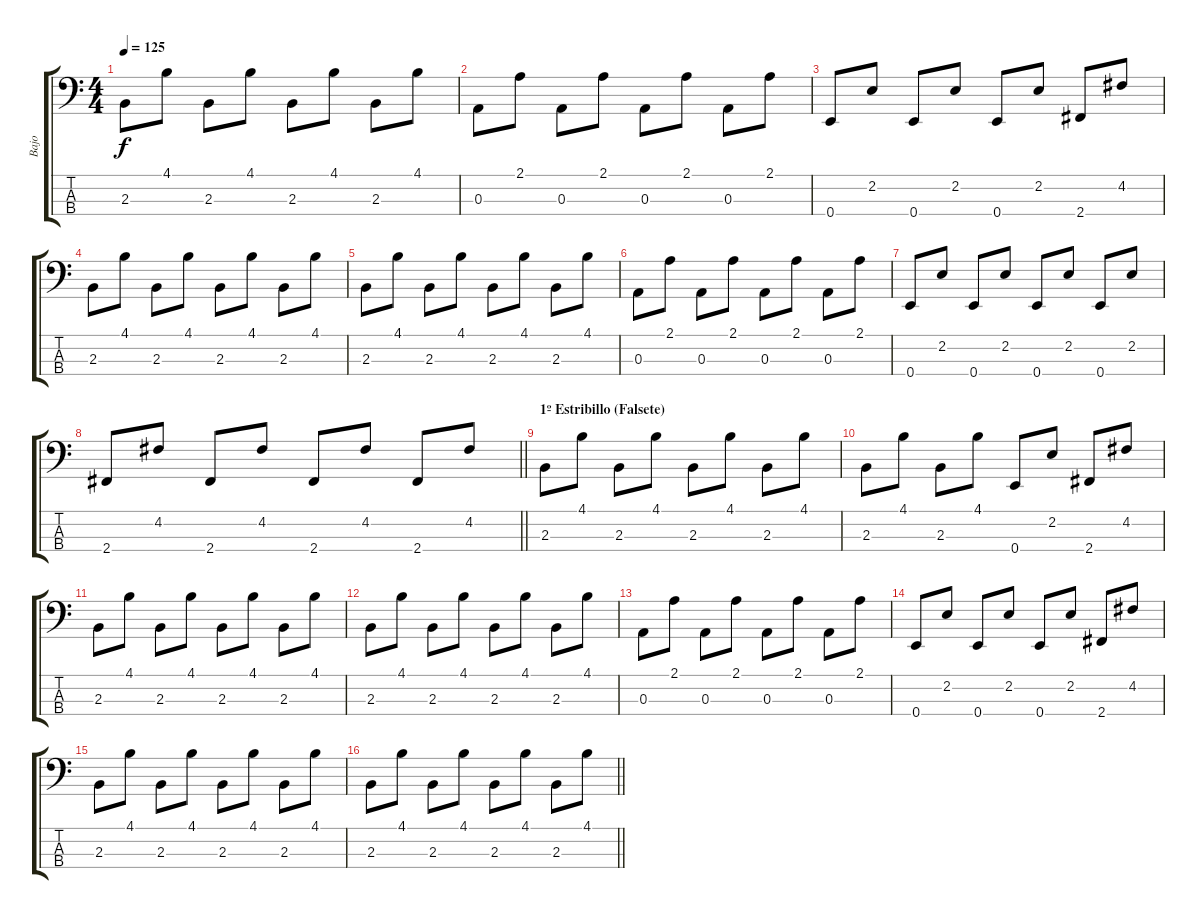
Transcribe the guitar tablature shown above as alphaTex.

\track ("Bajo" "Bajo") {instrument electricbassfinger}
\staff {score tabs}
\tuning (G2 D2 A1 E1) {hide}
\ts (4 4)
\tempo 125
\clef f4
\ks c
2.3.8{dy f} 4.1.8 2.3.8 4.1.8 2.3.8 4.1.8 2.3.8 4.1.8 |
0.3.8 2.1.8 0.3.8 2.1.8 0.3.8 2.1.8 0.3.8 2.1.8 |
0.4.8 2.2.8 0.4.8 2.2.8 0.4.8 2.2.8 2.4.8 4.2.8 |
2.3.8 4.1.8 2.3.8 4.1.8 2.3.8 4.1.8 2.3.8 4.1.8 |
2.3.8 4.1.8 2.3.8 4.1.8 2.3.8 4.1.8 2.3.8 4.1.8 |
0.3.8 2.1.8 0.3.8 2.1.8 0.3.8 2.1.8 0.3.8 2.1.8 |
0.4.8 2.2.8 0.4.8 2.2.8 0.4.8 2.2.8 0.4.8 2.2.8 |
\barLineRight lightlight
2.4.8 4.2.8 2.4.8 4.2.8 2.4.8 4.2.8 2.4.8 4.2.8 |
\section ("" "1º Estribillo (Falsete)")
2.3.8 4.1.8 2.3.8 4.1.8 2.3.8 4.1.8 2.3.8 4.1.8 |
2.3.8 4.1.8 2.3.8 4.1.8 0.4.8 2.2.8 2.4.8 4.2.8 |
2.3.8 4.1.8 2.3.8 4.1.8 2.3.8 4.1.8 2.3.8 4.1.8 |
2.3.8 4.1.8 2.3.8 4.1.8 2.3.8 4.1.8 2.3.8 4.1.8 |
0.3.8 2.1.8 0.3.8 2.1.8 0.3.8 2.1.8 0.3.8 2.1.8 |
0.4.8 2.2.8 0.4.8 2.2.8 0.4.8 2.2.8 2.4.8 4.2.8 |
2.3.8 4.1.8 2.3.8 4.1.8 2.3.8 4.1.8 2.3.8 4.1.8 |
\barLineRight lightlight
2.3.8 4.1.8 2.3.8 4.1.8 2.3.8 4.1.8 2.3.8 4.1.8
